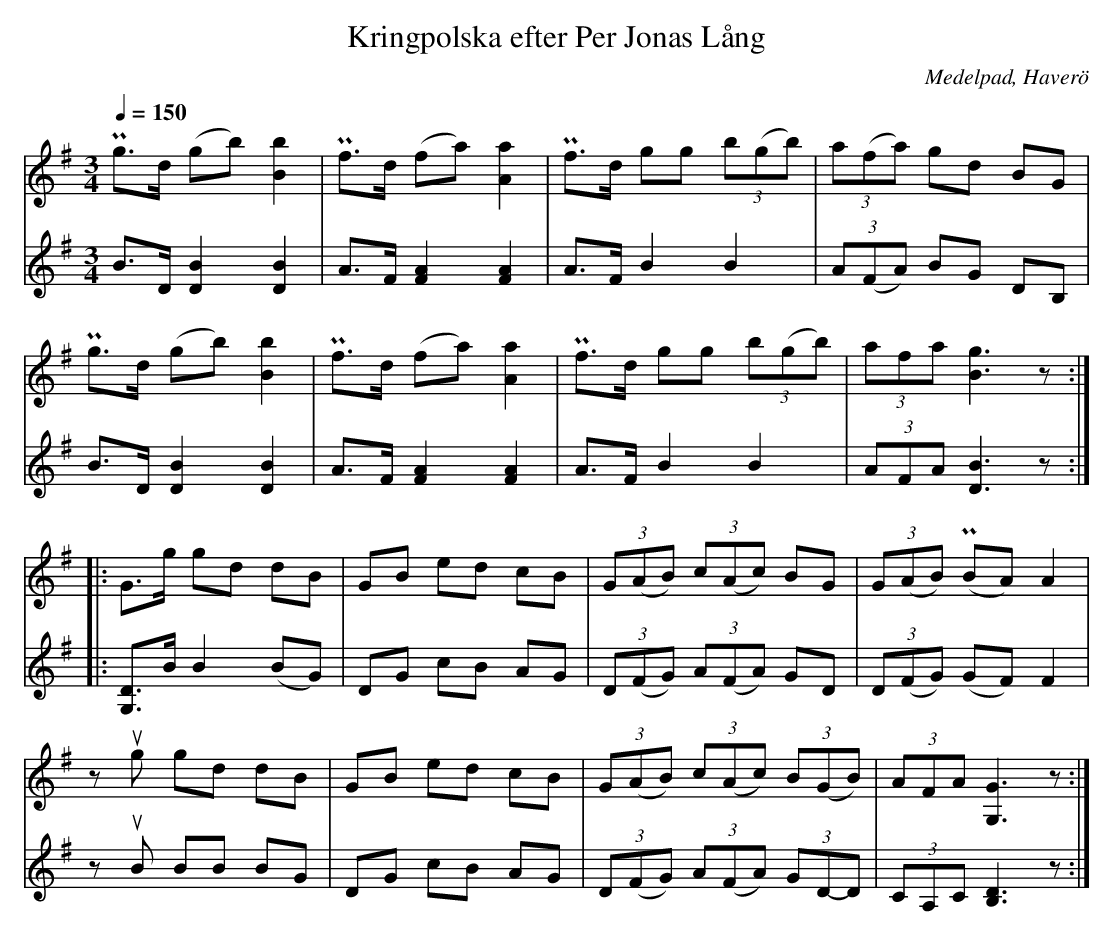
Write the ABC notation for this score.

X:1
T:Kringpolska efter Per Jonas Lång
O:Medelpad, Haverö
M:3/4
Q:1/4=150
L:1/8
K:G
V:1
Pg>d (gb) [B2b2]|Pf>d (fa) [A2a2]|Pf>d gg (3b(gb)|(3a(fa) gd BG|!
Pg>d (gb) [B2b2]|Pf>d (fa) [A2a2]|Pf>d gg (3b(gb)|(3afa [B3g3]z::!
G>g gd dB|GB ed cB|(3G(AB) (3c(Ac) BG|(3G(AB) (PBA) A2|!
zug gd dB|GB ed cB|(3G(AB) (3c(Ac) (3B(GB)|(3AFA [G,3G3]z:|]
V:2
B>D [D2B2][D2B2]|A>F [F2A2][F2A2]|A>F B2B2|(3A(FA) BG DB,|!
B>D [D2B2][D2B2]|A>F [F2A2][F2A2]|A>F B2B2|(3AFA [D3B3]z::
[G,3/2D3/2]B/ B2 (BG)|DG cB AG|(3D(FG) (3A(FA) GD|(3D(FG) (GF) F2|!
zuB BB BG|DG cB AG|(3D(FG) (3A(FA) (3GD-D|(3CA,C [B,3D3]z:|]
